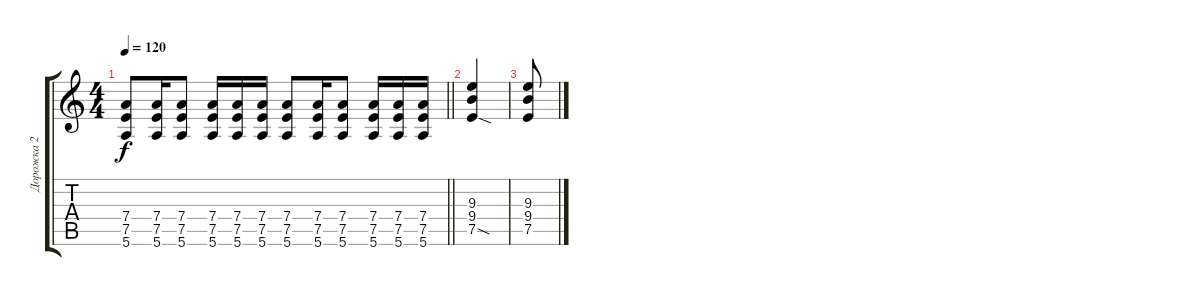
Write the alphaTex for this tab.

\track ("Дорожка 2" "Дорожка 2") {instrument distortionguitar}
\staff {score tabs}
\tuning (E4 B3 G3 D3 A2 E2) {hide}
\ts (4 4)
\tempo 120
\clef g2
\barLineRight lightlight
\ks c
(7.4 7.5 5.6).8{dy f} (7.4 7.5 5.6).16 (7.4 7.5 5.6).8 (7.4 7.5 5.6).16 (7.4 7.5 5.6).16 (7.4 7.5 5.6).16 (7.4 7.5 5.6).8 (7.4 7.5 5.6).16 (7.4 7.5 5.6).8 (7.4 7.5 5.6).16 (7.4 7.5 5.6).16 (7.4 7.5 5.6).16 |
(9.3 9.4 7.5{sod}).4 |
(9.3 9.4 7.5).8
